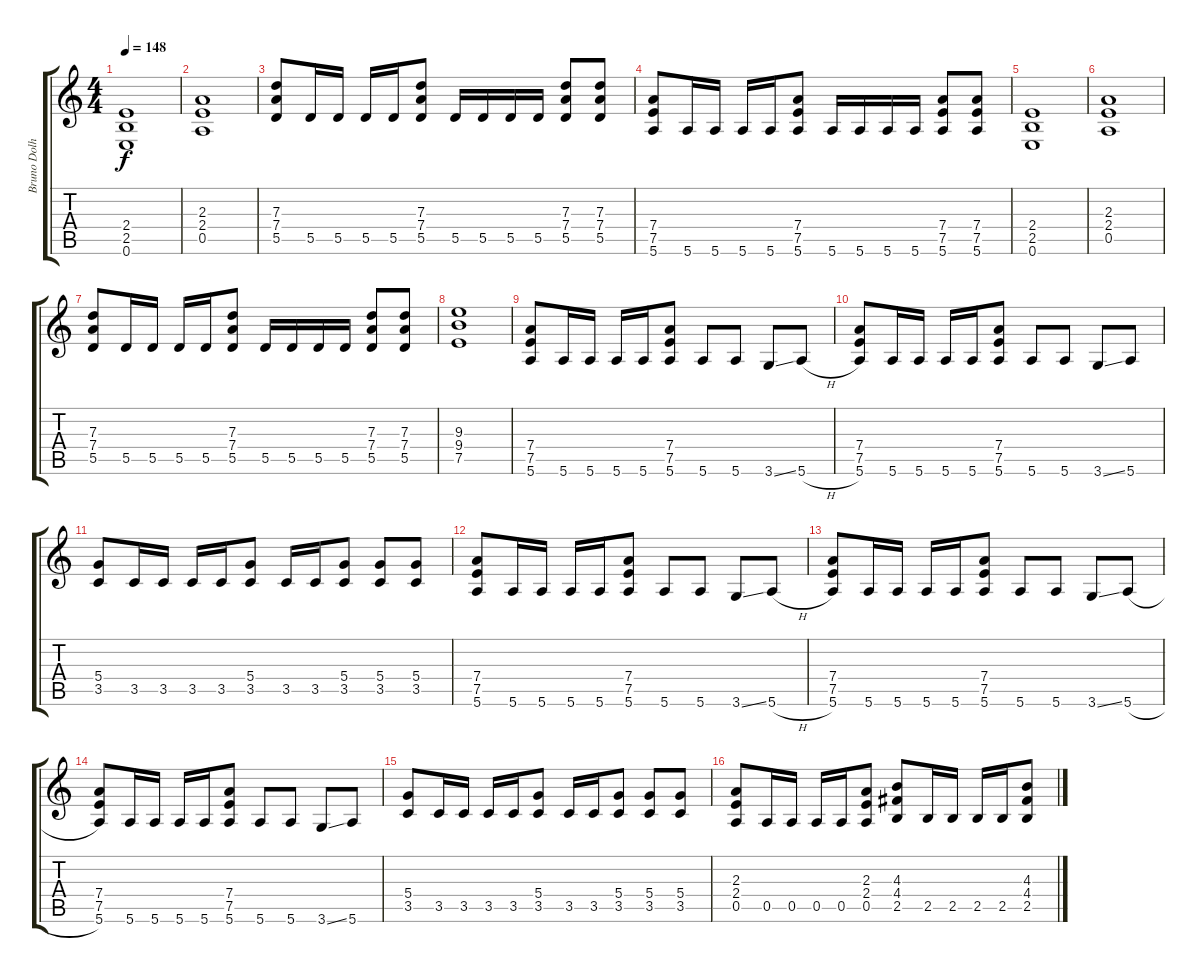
\track ("Bruno Dolheguy" "Bruno Dolh") {instrument overdrivenguitar}
\staff {score tabs}
\tuning (E4 B3 G3 D3 A2 E2) {hide}
\ts (4 4)
\tempo 148
\clef g2
\ks c
(2.4 2.5 0.6).1{dy f} |
(2.3 2.4 0.5).1 |
(7.3 7.4 5.5).8 5.5.16 5.5.16 5.5.16 5.5.16 (7.3 7.4 5.5).8 5.5.16 5.5.16 5.5.16 5.5.16 (7.3 7.4 5.5).8 (7.3 7.4 5.5).8 |
(7.4 7.5 5.6).8 5.6.16 5.6.16 5.6.16 5.6.16 (7.4 7.5 5.6).8 5.6.16 5.6.16 5.6.16 5.6.16 (7.4 7.5 5.6).8 (7.4 7.5 5.6).8 |
(2.4 2.5 0.6).1 |
(2.3 2.4 0.5).1 |
(7.3 7.4 5.5).8 5.5.16 5.5.16 5.5.16 5.5.16 (7.3 7.4 5.5).8 5.5.16 5.5.16 5.5.16 5.5.16 (7.3 7.4 5.5).8 (7.3 7.4 5.5).8 |
(9.3 9.4 7.5).1 |
(7.4 7.5 5.6).8 5.6.16 5.6.16 5.6.16 5.6.16 (7.4 7.5 5.6).8 5.6.8 5.6.8 3.6{ss}.8 5.6{h}.8 |
(7.4 7.5 5.6).8 5.6.16 5.6.16 5.6.16 5.6.16 (7.4 7.5 5.6).8 5.6.8 5.6.8 3.6{ss}.8 5.6.8 |
(5.4 3.5).8 3.5.16 3.5.16 3.5.16 3.5.16 (5.4 3.5).8 3.5.16 3.5.16 (5.4 3.5).8 (5.4 3.5).8 (5.4 3.5).8 |
(7.4 7.5 5.6).8 5.6.16 5.6.16 5.6.16 5.6.16 (7.4 7.5 5.6).8 5.6.8 5.6.8 3.6{ss}.8 5.6{h}.8 |
(7.4 7.5 5.6).8 5.6.16 5.6.16 5.6.16 5.6.16 (7.4 7.5 5.6).8 5.6.8 5.6.8 3.6{ss}.8 5.6{h}.8 |
(7.4 7.5 5.6).8 5.6.16 5.6.16 5.6.16 5.6.16 (7.4 7.5 5.6).8 5.6.8 5.6.8 3.6{ss}.8 5.6.8 |
(5.4 3.5).8 3.5.16 3.5.16 3.5.16 3.5.16 (5.4 3.5).8 3.5.16 3.5.16 (5.4 3.5).8 (5.4 3.5).8 (5.4 3.5).8 |
(2.3 2.4 0.5).8 0.5.16 0.5.16 0.5.16 0.5.16 (2.3 2.4 0.5).8 (4.3 4.4 2.5).8 2.5.16 2.5.16 2.5.16 2.5.16 (4.3 4.4 2.5).8
